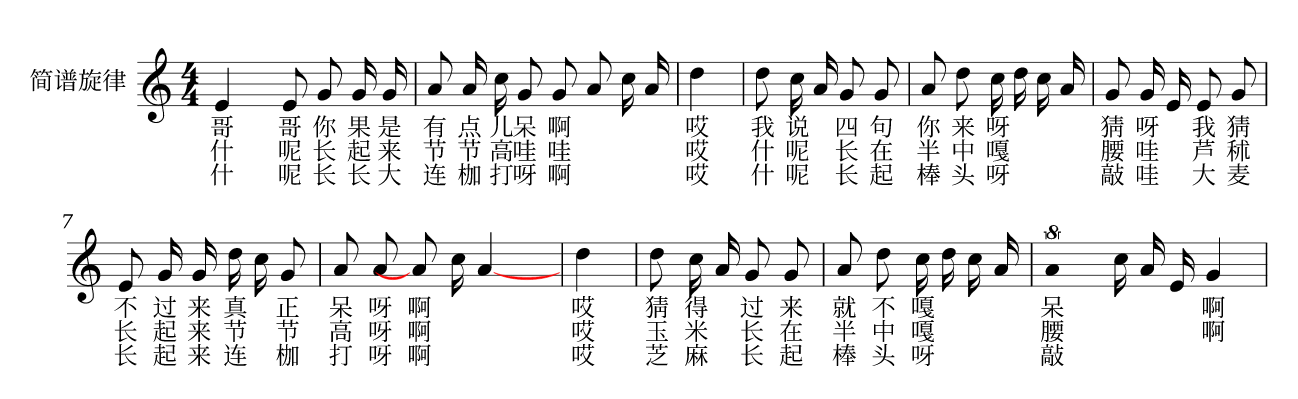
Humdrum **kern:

**kern	**text	**text	**text
*part1	*part1	*part1	*part1
*staff1	*staff1	*staff1	*staff1
*I"简谱旋律	*	*	*
*k[]	*	*	*
*M4/4	*	*	*
=1	=1	=1	=1
!LO:N:vis=4	!	!	!
4.e	哥	什	什
8e	哥	呢	呢
8g	你	长	长
16g	果	起	长
16g	是	来	大
=2	=2	=2	=2
8a	有	节	连
16a	点	节	枷
16cc	儿	高	打
8g	呆	哇	呀
8g	啊	哇	啊
8a	.	.	.
16cc	.	.	.
16a	.	.	.
=3	=3	=3	=3
4dd	哎	哎	哎
=4	=4	=4	=4
8dd	我	什	什
16cc	说	呢	呢
16a	.	.	.
8g	四	长	长
8g	句	在	起
=5	=5	=5	=5
8a	你	半	棒
8dd	来	中	头
16cc	呀	嘎	呀
16dd	.	.	.
16cc	.	.	.
16a	.	.	.
=6	=6	=6	=6
8g	猜	腰	敲
16g	呀	哇	哇
16e	.	.	.
8e	我	芦	大
8g	猜	秫	麦
=7	=7	=7	=7
8e	不	长	长
16g	过	起	起
16g	来	来	来
16dd	真	节	连
16cc	.	.	.
8g	正	节	枷
=8	=8	=8	=8
8a	呆	高	打
8a	呀	呀	呀
8a]	啊	啊	啊
16cc	.	.	.
!LO:N:vis=4	!	!	!
[4..a	.	.	.
=9	=9	=9	=9
4dd	哎	哎	哎
=10	=10	=10	=10
8dd	猜	玉	芝
16cc	得	米	麻
16a	.	.	.
8g	过	长	长
8g	来	在	起
=11	=11	=11	=11
8a	就	半	棒
8dd	不	中	头
16cc	嘎	嘎	呀
16dd	.	.	.
16cc	.	.	.
16a	.	.	.
=12	=12	=12	=12
!LO:N:vis=4	!	!	!
16%5a	呆	腰	敲
16cc	.	.	.
16a	.	.	.
16e	.	.	.
4g	啊	啊	.
=	=	=	=
*-	*-	*-	*-
